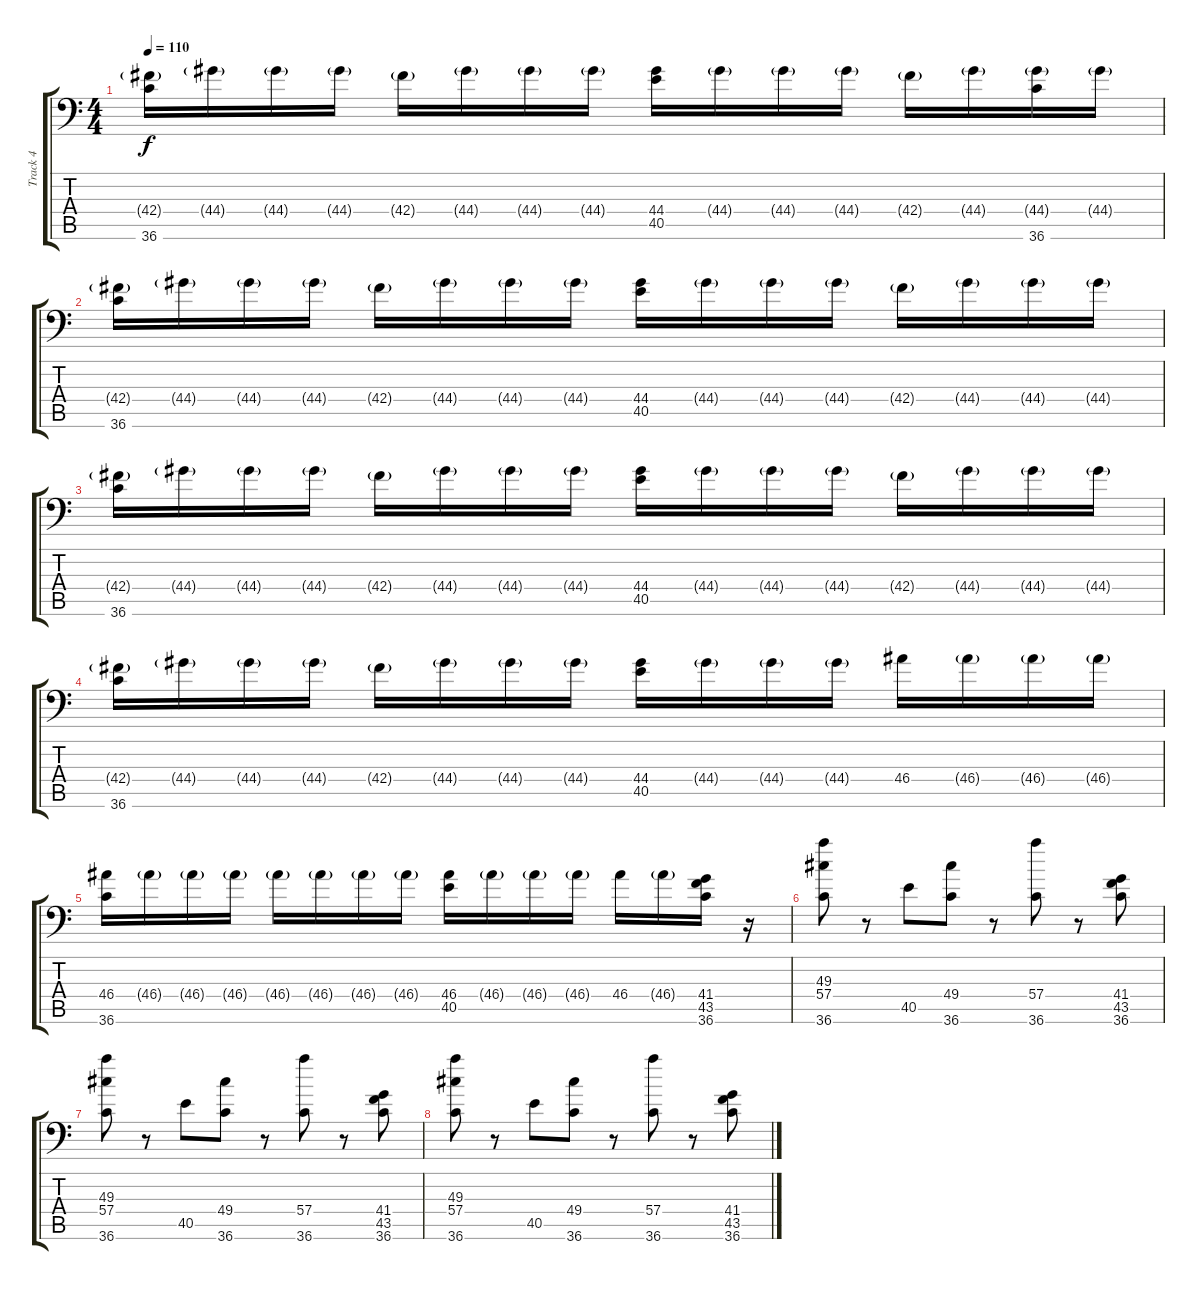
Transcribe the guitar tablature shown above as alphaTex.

\track ("Track 4" "Track 4") {instrument acousticgrandpiano}
\staff {score tabs}
\tuning (C-1 C-1 C-1 C-1 C-1 C-1) {hide}
\ts (4 4)
\tempo 110
\clef f4
\ks c
(42.4{g} 36.6).16{dy f} 44.4{g}.16 44.4{g}.16 44.4{g}.16 42.4{g}.16 44.4{g}.16 44.4{g}.16 44.4{g}.16 (44.4 40.5).16 44.4{g}.16 44.4{g}.16 44.4{g}.16 42.4{g}.16 44.4{g}.16 (44.4{g} 36.6).16 44.4{g}.16 |
(42.4{g} 36.6).16 44.4{g}.16 44.4{g}.16 44.4{g}.16 42.4{g}.16 44.4{g}.16 44.4{g}.16 44.4{g}.16 (44.4 40.5).16 44.4{g}.16 44.4{g}.16 44.4{g}.16 42.4{g}.16 44.4{g}.16 44.4{g}.16 44.4{g}.16 |
(42.4{g} 36.6).16 44.4{g}.16 44.4{g}.16 44.4{g}.16 42.4{g}.16 44.4{g}.16 44.4{g}.16 44.4{g}.16 (44.4 40.5).16 44.4{g}.16 44.4{g}.16 44.4{g}.16 42.4{g}.16 44.4{g}.16 44.4{g}.16 44.4{g}.16 |
(42.4{g} 36.6).16 44.4{g}.16 44.4{g}.16 44.4{g}.16 42.4{g}.16 44.4{g}.16 44.4{g}.16 44.4{g}.16 (44.4 40.5).16 44.4{g}.16 44.4{g}.16 44.4{g}.16 46.4.16 46.4{g}.16 46.4{g}.16 46.4{g}.16 |
(46.4 36.6).16 46.4{g}.16 46.4{g}.16 46.4{g}.16 46.4{g}.16 46.4{g}.16 46.4{g}.16 46.4{g}.16 (46.4 40.5).16 46.4{g}.16 46.4{g}.16 46.4{g}.16 46.4.16 46.4{g}.16 (41.4 43.5 36.6).16 r.16 |
(49.3 57.4 36.6).8 r.8 40.5.8 (49.4 36.6).8 r.8 (57.4 36.6).8 r.8 (41.4 43.5 36.6).8 |
(49.3 57.4 36.6).8 r.8 40.5.8 (49.4 36.6).8 r.8 (57.4 36.6).8 r.8 (41.4 43.5 36.6).8 |
(49.3 57.4 36.6).8 r.8 40.5.8 (49.4 36.6).8 r.8 (57.4 36.6).8 r.8 (41.4 43.5 36.6).8
